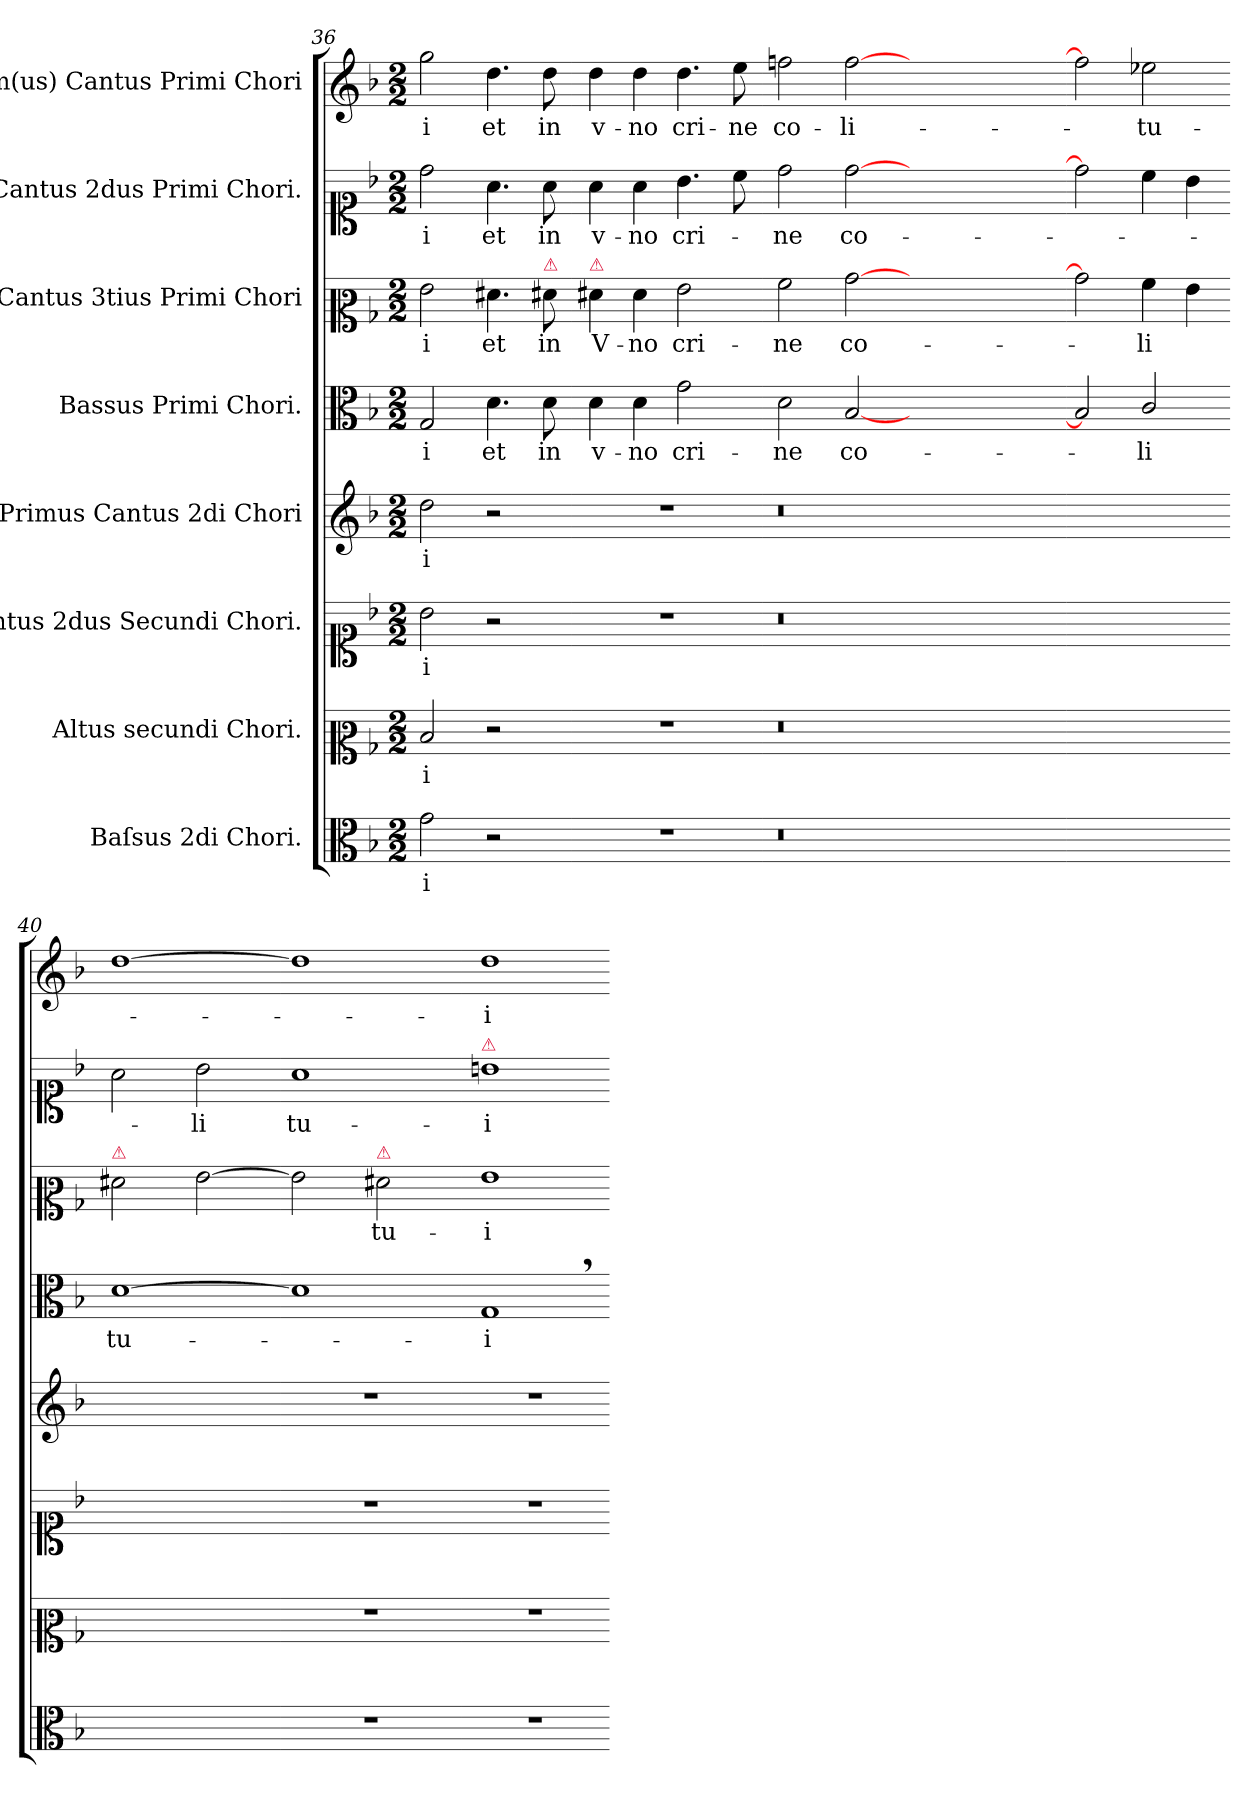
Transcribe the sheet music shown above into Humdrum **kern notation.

**kern	**text	**kern	**text	**kern	**text	**kern	**text	**kern	**text	**kern	**text	**kern	**text	**kern	**text
*part8	*part8	*part7	*part7	*part6	*part6	*part5	*part5	*part4	*part4	*part3	*part3	*part2	*part2	*part1	*part1
*staff8	*staff8	*staff7	*staff7	*staff6	*staff6	*staff5	*staff5	*staff4	*staff4	*staff3	*staff3	*staff2	*staff2	*staff1	*staff1
*I"Baſsus 2di Chori.	*	*I"Altus secundi Chori.	*	*I"Cantus 2dus Secundi Chori.	*	*I"Primus Cantus 2di Chori	*	*I"Bassus Primi Chori.	*	*I"Cantus 3tius Primi Chori	*	*I"Cantus 2dus Primi Chori.	*	*I"Im(us) Cantus Primi Chori	*
*clefC3	*	*clefC2	*	*clefC1	*	*clefG2	*	*clefC3	*	*clefC2	*	*clefC1	*	*clefG2	*
*k[b-]	*	*k[b-]	*	*k[b-]	*	*k[b-]	*	*k[b-]	*	*k[b-]	*	*k[b-]	*	*k[b-]	*
*M2/2	*	*M2/2	*	*M2/2	*	*M2/2	*	*M2/2	*	*M2/2	*	*M2/2	*	*M2/2	*
=36	=36	=36	=36	=36	=36	=36	=36	=36	=36	=36	=36	=36	=36	=36	=36
2g\	-i	2d/	-i	2b-\	-i	2dd\	-i	2G/	-i	2g\	-i	2dd\	-i	2gg\	-i
2r	.	2r	.	2r	.	2r	.	4.d\	et	4.f#\	et	4.a\	et	4.dd\	et
!	!	!	!	!	!	!	!	!	!	!LO:TX:a:color=crimson:t=⚠	!	!	!	!	!
.	.	.	.	.	.	.	.	8d\	in	8f#X\	in	8a\	in	8dd\	in
=37-	=37-	=37-	=37-	=37-	=37-	=37-	=37-	=37-	=37-	=37-	=37-	=37-	=37-	=37-	=37-
!	!	!	!	!	!	!	!	!	!	!LO:TX:a:color=crimson:t=⚠	!	!	!	!	!
1r	.	1r	.	1r	.	1r	.	4d\	v-	4f#X\	V-	4a\	v-	4dd\	v-
.	.	.	.	.	.	.	.	4d\	-no	4f#\	-no	4a\	-no	4dd\	-no
.	.	.	.	.	.	.	.	2g\	cri-	2g\	cri-	4.b-\	cri-	4.dd\	cri-
.	.	.	.	.	.	.	.	.	.	.	.	8cc\	.	8ee\	-ne
=38-	=38-	=38-	=38-	=38-	=38-	=38-	=38-	=38-	=38-	=38-	=38-	=38-	=38-	=38-	=38-
0.r	.	0.r	.	0.r	.	0.r	.	2d\	-ne	2a\	-ne	2dd\	-ne	2ffn\	co-
.	.	.	.	.	.	.	.	[2B-/	co-	[2b-\	co-	[2dd\	co-	[2ff\	-li-
.	.	.	.	.	.	.	.	0ryy	.	0ryy	.	0ryy	.	0ryy	.
=39-	=39-	=39-	=39-	=39-	=39-	=39-	=39-	=39-	=39-	=39-	=39-	=39-	=39-	=39-	=39-
1ryy	.	1ryy	.	1ryy	.	1ryy	.	2B-/]	.	2b-\]	.	2dd\]	.	2ff\]	.
.	.	.	.	.	.	.	.	2c/	-li	4a\	-li	4cc\	.	2ee-X\	-tu-
.	.	.	.	.	.	.	.	.	.	4g\	.	4b-\	.	.	.
=40-	=40-	=40-	=40-	=40-	=40-	=40-	=40-	=40-	=40-	=40-	=40-	=40-	=40-	=40-	=40-
!	!	!	!	!	!	!	!	!	!	!LO:TX:a:color=crimson:t=⚠	!	!	!	!	!
1ryy	.	1ryy	.	1ryy	.	1ryy	.	[1d	tu-	2f#X\	.	2a\	.	[1dd	.
.	.	.	.	.	.	.	.	.	.	[2g\	.	2b-\	-li	.	.
=41-	=41-	=41-	=41-	=41-	=41-	=41-	=41-	=41-	=41-	=41-	=41-	=41-	=41-	=41-	=41-
1r	.	1r	.	1r	.	1r	.	1d]	.	2g\]	.	1a	tu-	1dd]	.
!	!	!	!	!	!	!	!	!	!	!LO:TX:a:color=crimson:t=⚠	!	!	!	!	!
.	.	.	.	.	.	.	.	.	.	2f#X\	tu-	.	.	.	.
=42-	=42-	=42-	=42-	=42-	=42-	=42-	=42-	=42-	=42-	=42-	=42-	=42-	=42-	=42-	=42-
!	!	!	!	!	!	!	!	!	!	!	!	!LO:TX:a:color=crimson:t=⚠	!	!	!
1r	.	1r	.	1r	.	1r	.	1G,>	-i	1g	-i	1bn	-i	1dd	-i
=-	=-	=-	=-	=-	=-	=-	=-	=-	=-	=-	=-	=-	=-	=-	=-
*-	*-	*-	*-	*-	*-	*-	*-	*-	*-	*-	*-	*-	*-	*-	*-
